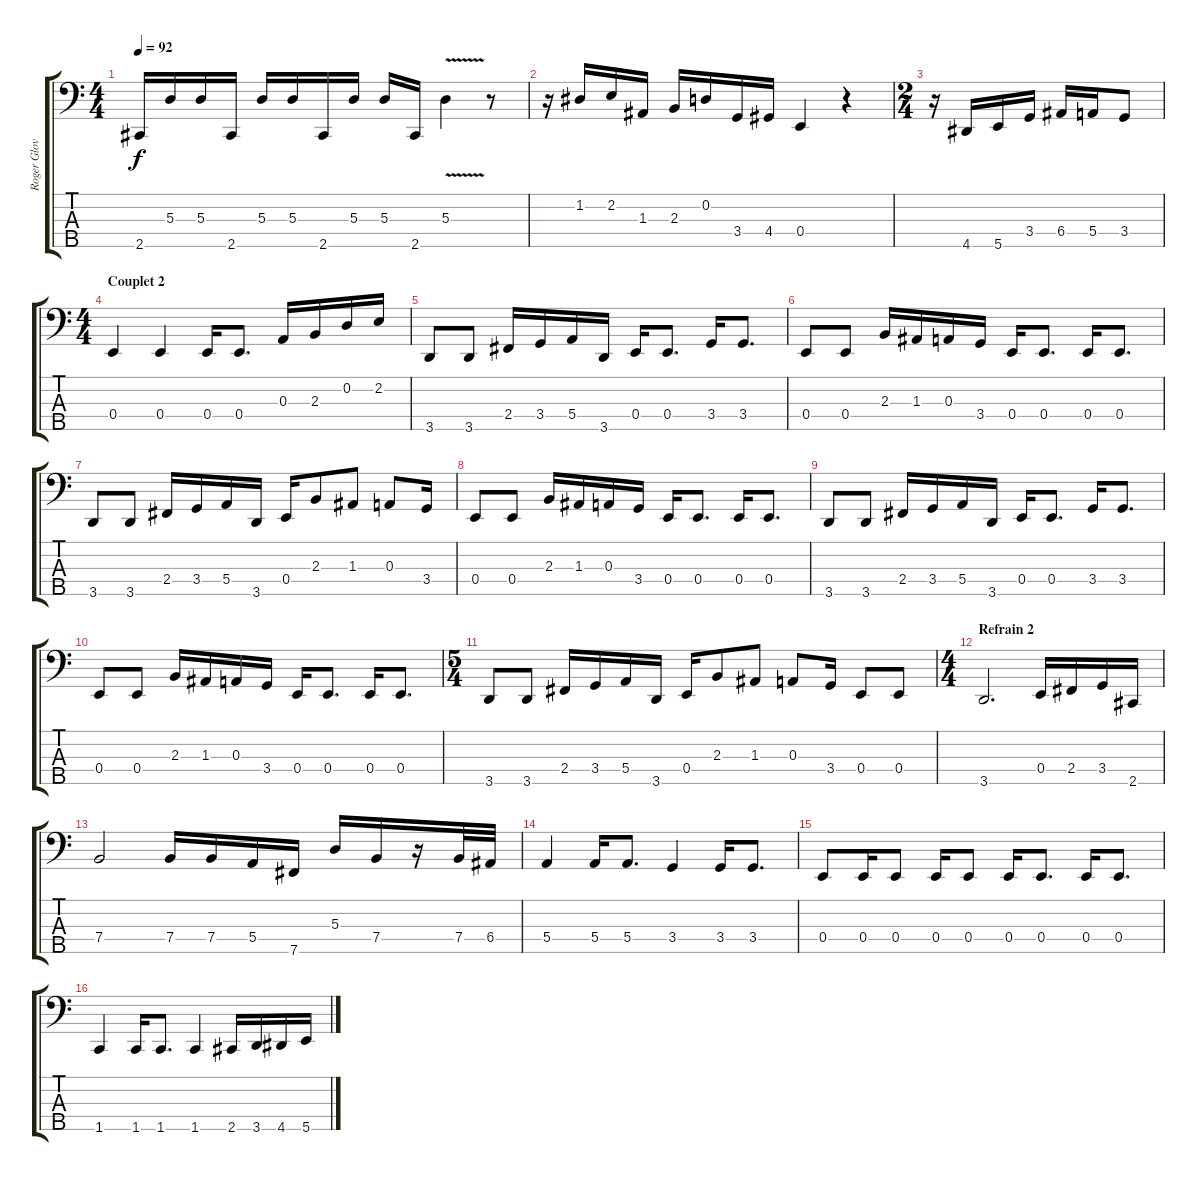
\track ("Roger Glover" "Roger Glov") {instrument electricbasspick}
\staff {score tabs}
\tuning (G2 D2 A1 E1 B0) {hide}
\ts (4 4)
\tempo 92
\clef f4
\ks c
2.5.16{dy f} 5.3.16 5.3.16 2.5.16 5.3.16 5.3.16 2.5.16 5.3.16 5.3.16 2.5.16 5.3{v}.4 r.8 |
r.16 1.2.16 2.2.16 1.3.16 2.3.16 0.2.16 3.4.16 4.4.16 0.4.4 r.4 |
\ts (2 4)
r.16 4.5.16 5.5.16 3.4.16 6.4.16 5.4.16 3.4.8 |
\ts (4 4)
\section ("" "Couplet 2")
0.4.4 0.4.4 0.4.16 0.4.8{d} 0.3.16 2.3.16 0.2.16 2.2.16 |
3.5.8 3.5.8 2.4.16 3.4.16 5.4.16 3.5.16 0.4.16 0.4.8{d} 3.4.16 3.4.8{d} |
0.4.8 0.4.8 2.3.16 1.3.16 0.3.16 3.4.16 0.4.16 0.4.8{d} 0.4.16 0.4.8{d} |
3.5.8 3.5.8 2.4.16 3.4.16 5.4.16 3.5.16 0.4.16 2.3.8 1.3.8 0.3.8 3.4.16 |
0.4.8 0.4.8 2.3.16 1.3.16 0.3.16 3.4.16 0.4.16 0.4.8{d} 0.4.16 0.4.8{d} |
3.5.8 3.5.8 2.4.16 3.4.16 5.4.16 3.5.16 0.4.16 0.4.8{d} 3.4.16 3.4.8{d} |
0.4.8 0.4.8 2.3.16 1.3.16 0.3.16 3.4.16 0.4.16 0.4.8{d} 0.4.16 0.4.8{d} |
\ts (5 4)
3.5.8 3.5.8 2.4.16 3.4.16 5.4.16 3.5.16 0.4.16 2.3.8 1.3.8 0.3.8 3.4.16 0.4.8 0.4.8 |
\ts (4 4)
\section ("" "Refrain 2")
3.5.2{d} 0.4.16 2.4.16 3.4.16 2.5.16 |
7.4.2 7.4.16 7.4.16 5.4.16 7.5.16 5.3.16 7.4.16 r.16 7.4.32 6.4.32 |
5.4.4 5.4.16 5.4.8{d} 3.4.4 3.4.16 3.4.8{d} |
0.4.8 0.4.16 0.4.8 0.4.16 0.4.8 0.4.16 0.4.8{d} 0.4.16 0.4.8{d} |
1.5.4 1.5.16 1.5.8{d} 1.5.4 2.5.16 3.5.16 4.5.16 5.5.16
